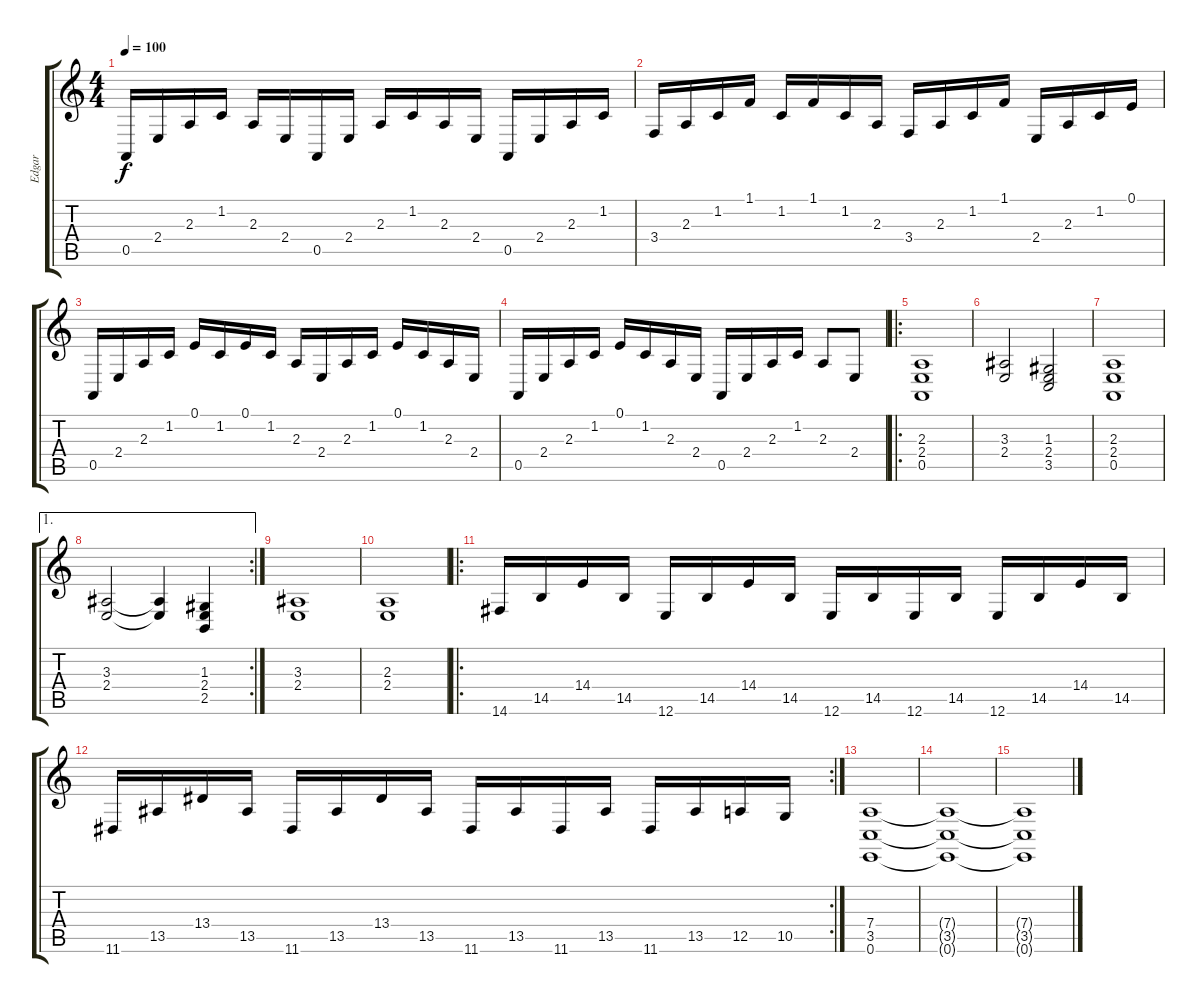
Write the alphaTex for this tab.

\track ("Edgar" "Edgar") {instrument drawbarorgan}
\staff {score tabs}
\tuning (E4 B3 G3 D3 A2 E2) {hide}
\ts (4 4)
\tempo 100
\clef g2
\ks c
0.5.16{dy f} 2.4.16 2.3.16 1.2.16 2.3.16 2.4.16 0.5.16 2.4.16 2.3.16 1.2.16 2.3.16 2.4.16 0.5.16 2.4.16 2.3.16 1.2.16 |
3.4.16 2.3.16 1.2.16 1.1.16 1.2.16 1.1.16 1.2.16 2.3.16 3.4.16 2.3.16 1.2.16 1.1.16 2.4.16 2.3.16 1.2.16 0.1.16 |
0.5.16 2.4.16 2.3.16 1.2.16 0.1.16 1.2.16 0.1.16 1.2.16 2.3.16 2.4.16 2.3.16 1.2.16 0.1.16 1.2.16 2.3.16 2.4.16 |
0.5.16 2.4.16 2.3.16 1.2.16 0.1.16 1.2.16 2.3.16 2.4.16 0.5.16{volume 14} 2.4.16 2.3.16 1.2.16 2.3.8 2.4.8 |
\ro
(2.3 2.4 0.5).1 |
(3.3 2.4).2 (1.3 2.4 3.5).2 |
(2.3 2.4 0.5).1 |
\ae 1
\rc 2
(3.3 2.4).2 (3.3{t} 2.4{t}).4 (1.3 2.4 2.5).4 |
(3.3 2.4).1 |
(2.3 2.4).1 |
\ro
14.6.16 14.5.16 14.4.16 14.5.16 12.6.16 14.5.16 14.4.16 14.5.16 12.6.16 14.5.16 12.6.16 14.5.16 12.6.16 14.5.16 14.4.16 14.5.16 |
\rc 2
11.6.16 13.5.16 13.4.16 13.5.16 11.6.16 13.5.16 13.4.16 13.5.16 11.6.16 13.5.16 11.6.16 13.5.16 11.6.16 13.5.16 12.5.16 10.5.16 |
(7.4 3.5 0.6).1{volume 0} |
(7.4{t} 3.5{t} 0.6{t}).1 |
(7.4{t} 3.5{t} 0.6{t}).1
